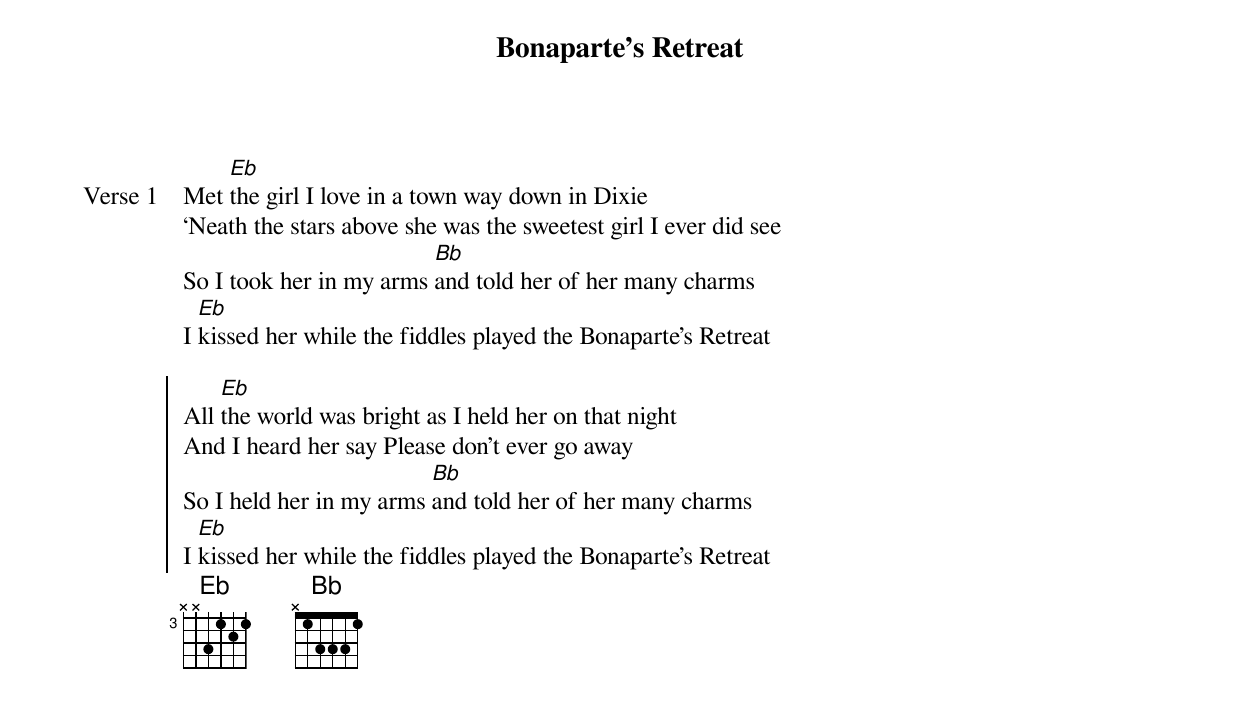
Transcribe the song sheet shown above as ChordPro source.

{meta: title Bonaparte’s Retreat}
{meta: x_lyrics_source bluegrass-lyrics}
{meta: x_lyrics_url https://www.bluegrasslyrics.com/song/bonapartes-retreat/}
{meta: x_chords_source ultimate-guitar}
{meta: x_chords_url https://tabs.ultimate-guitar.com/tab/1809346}

{start_of_verse: Verse 1}
Met [Eb]the girl I love in a town way down in Dixie
‘Neath the stars above she was the sweetest girl I ever did see
So I took her in my arms [Bb]and told her of her many charms
I [Eb]kissed her while the fiddles played the Bonaparte’s Retreat
{end_of_verse}

{start_of_chorus}
All [Eb]the world was bright as I held her on that night
And I heard her say Please don’t ever go away
So I held her in my arms [Bb]and told her of her many charms
I [Eb]kissed her while the fiddles played the Bonaparte’s Retreat
{end_of_chorus}
